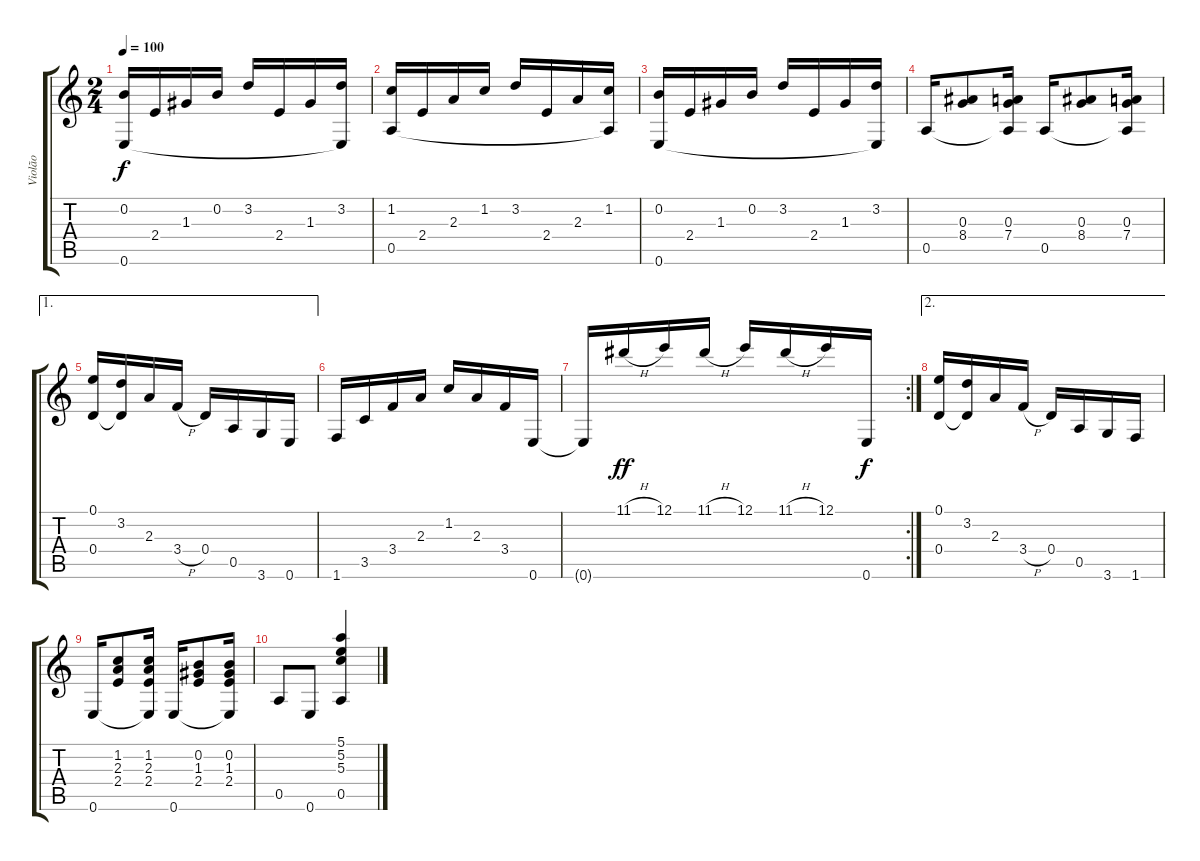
\track ("Violão" "Violão") {instrument acousticguitarnylon}
\staff {score tabs}
\tuning (E4 B3 G3 D3 A2 E2) {hide}
\ts (2 4)
\tempo 100
\clef g2
\ks c
(0.2 0.6).16{dy f} 2.4.16 1.3.16 0.2.16 3.2.16 2.4.16 1.3.16 (3.2 0.6{t}).16 |
(1.2 0.5).16 2.4.16 2.3.16 1.2.16 3.2.16 2.4.16 2.3.16 (1.2 0.5{t}).16 |
(0.2 0.6).16 2.4.16 1.3.16 0.2.16 3.2.16 2.4.16 1.3.16 (3.2 0.6{t}).16 |
0.5.16 (0.3 8.4).8 (0.3 7.4 0.5{t}).16 0.5.16 (0.3 8.4).8 (0.3 7.4 0.5{t}).16 |
\ae 1
(0.1 0.4).16 (3.2 0.4{t}).16 2.3.16 3.4{h}.16 0.4.16 0.5.16 3.6.16 0.6.16 |
1.6.16 3.5.16 3.4.16 2.3.16 1.2.16 2.3.16 3.4.16 0.6.16 |
\rc 2
0.6{t}.16 11.1{h}.16{dy ff} 12.1.16 11.1{h}.16 12.1.16 11.1{h}.16 12.1.16 0.6.16{dy f} |
\ae 2
(0.1 0.4).16 (3.2 0.4{t}).16 2.3.16 3.4{h}.16 0.4.16 0.5.16 3.6.16 1.6.16 |
0.6.16 (1.2 2.3 2.4).8 (1.2 2.3 2.4 0.6{t}).16 0.6.16 (0.2 1.3 2.4).8 (0.2 1.3 2.4 0.6{t}).16 |
0.5.8 0.6.8 (5.1 5.2 5.3 0.5).4
